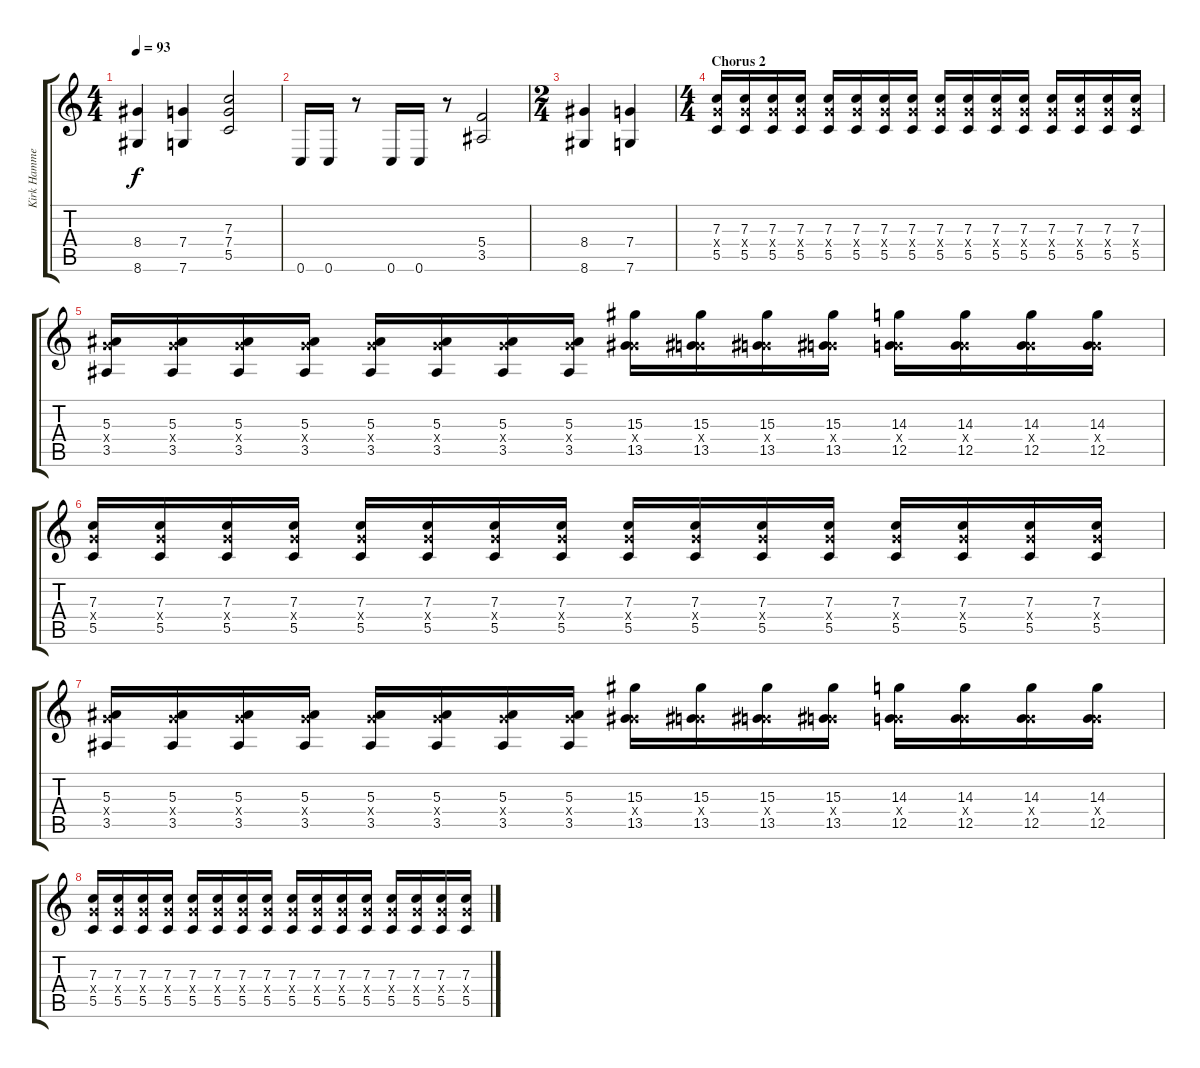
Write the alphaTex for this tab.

\track ("Kirk Hammett" "Kirk Hamme") {instrument distortionguitar}
\staff {score tabs}
\tuning (D4 A3 F3 C3 G2 C2) {hide}
\ts (4 4)
\tempo 93
\clef g2
\ks c
(8.4 8.6).4{dy f} (7.4 7.6).4 (7.3 7.4 5.5).2 |
0.6.16 0.6.16 r.8 0.6.16 0.6.16 r.8 (5.4 3.5).2 |
\ts (2 4)
(8.4 8.6).4 (7.4 7.6).4 |
\ts (4 4)
\section ("" "Chorus 2")
(7.3 7.4{x} 5.5).16{volume 12} (7.3 7.4{x} 5.5).16 (7.3 7.4{x} 5.5).16 (7.3 7.4{x} 5.5).16 (7.3 7.4{x} 5.5).16 (7.3 7.4{x} 5.5).16 (7.3 7.4{x} 5.5).16 (7.3 7.4{x} 5.5).16 (7.3 7.4{x} 5.5).16 (7.3 7.4{x} 5.5).16 (7.3 7.4{x} 5.5).16 (7.3 7.4{x} 5.5).16 (7.3 7.4{x} 5.5).16 (7.3 7.4{x} 5.5).16 (7.3 7.4{x} 5.5).16 (7.3 7.4{x} 5.5).16 |
(5.3 7.4{x} 3.5).16 (5.3 7.4{x} 3.5).16 (5.3 7.4{x} 3.5).16 (5.3 7.4{x} 3.5).16 (5.3 7.4{x} 3.5).16 (5.3 7.4{x} 3.5).16 (5.3 7.4{x} 3.5).16 (5.3 7.4{x} 3.5).16 (15.3 7.4{x} 13.5).16 (15.3 7.4{x} 13.5).16 (15.3 7.4{x} 13.5).16 (15.3 7.4{x} 13.5).16 (14.3 7.4{x} 12.5).16 (14.3 7.4{x} 12.5).16 (14.3 7.4{x} 12.5).16 (14.3 7.4{x} 12.5).16 |
(7.3 7.4{x} 5.5).16 (7.3 7.4{x} 5.5).16 (7.3 7.4{x} 5.5).16 (7.3 7.4{x} 5.5).16 (7.3 7.4{x} 5.5).16 (7.3 7.4{x} 5.5).16 (7.3 7.4{x} 5.5).16 (7.3 7.4{x} 5.5).16 (7.3 7.4{x} 5.5).16 (7.3 7.4{x} 5.5).16 (7.3 7.4{x} 5.5).16 (7.3 7.4{x} 5.5).16 (7.3 7.4{x} 5.5).16 (7.3 7.4{x} 5.5).16 (7.3 7.4{x} 5.5).16 (7.3 7.4{x} 5.5).16 |
(5.3 7.4{x} 3.5).16 (5.3 7.4{x} 3.5).16 (5.3 7.4{x} 3.5).16 (5.3 7.4{x} 3.5).16 (5.3 7.4{x} 3.5).16 (5.3 7.4{x} 3.5).16 (5.3 7.4{x} 3.5).16 (5.3 7.4{x} 3.5).16 (15.3 7.4{x} 13.5).16 (15.3 7.4{x} 13.5).16 (15.3 7.4{x} 13.5).16 (15.3 7.4{x} 13.5).16 (14.3 7.4{x} 12.5).16 (14.3 7.4{x} 12.5).16 (14.3 7.4{x} 12.5).16 (14.3 7.4{x} 12.5).16 |
(7.3 7.4{x} 5.5).16 (7.3 7.4{x} 5.5).16 (7.3 7.4{x} 5.5).16 (7.3 7.4{x} 5.5).16 (7.3 7.4{x} 5.5).16 (7.3 7.4{x} 5.5).16 (7.3 7.4{x} 5.5).16 (7.3 7.4{x} 5.5).16 (7.3 7.4{x} 5.5).16 (7.3 7.4{x} 5.5).16 (7.3 7.4{x} 5.5).16 (7.3 7.4{x} 5.5).16 (7.3 7.4{x} 5.5).16 (7.3 7.4{x} 5.5).16 (7.3 7.4{x} 5.5).16 (7.3 7.4{x} 5.5).16
